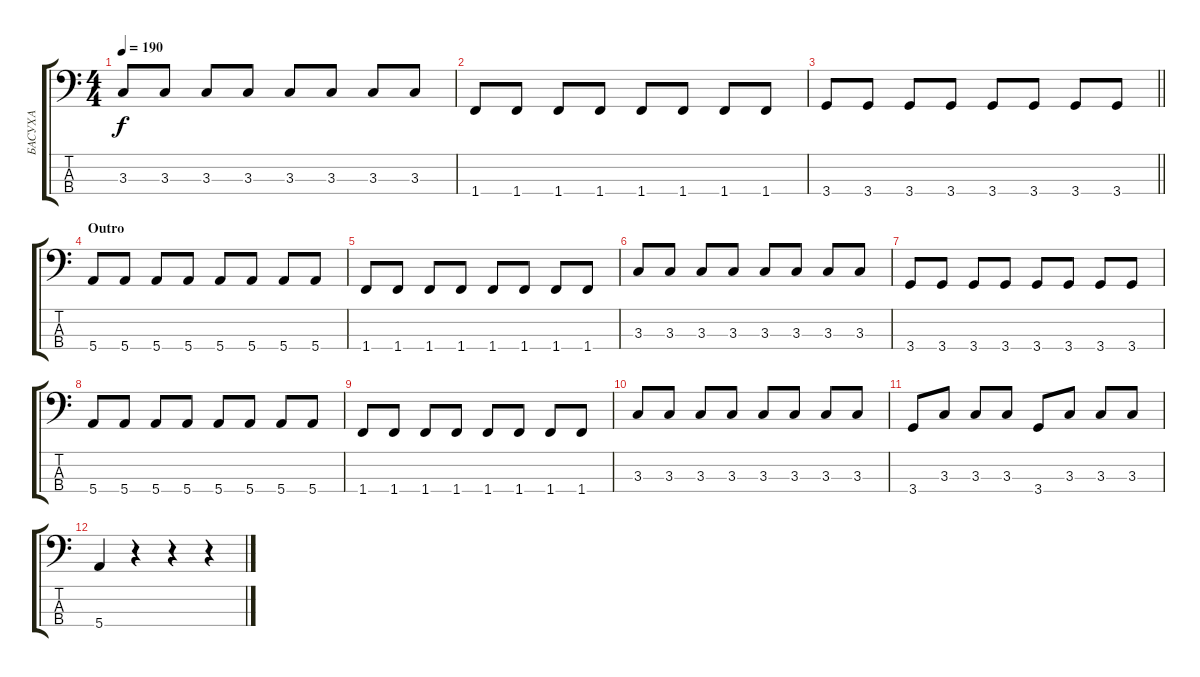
\track ("БАСУХА" "БАСУХА") {instrument electricbasspick}
\staff {score tabs}
\tuning (G2 D2 A1 E1) {hide}
\ts (4 4)
\tempo 190
\clef f4
\ks c
3.3.8{dy f} 3.3.8 3.3.8 3.3.8 3.3.8 3.3.8 3.3.8 3.3.8 |
1.4.8 1.4.8 1.4.8 1.4.8 1.4.8 1.4.8 1.4.8 1.4.8 |
\barLineRight lightlight
3.4.8 3.4.8 3.4.8 3.4.8 3.4.8 3.4.8 3.4.8 3.4.8 |
\section ("" "Outro")
5.4.8 5.4.8 5.4.8 5.4.8 5.4.8 5.4.8 5.4.8 5.4.8 |
1.4.8 1.4.8 1.4.8 1.4.8 1.4.8 1.4.8 1.4.8 1.4.8 |
3.3.8 3.3.8 3.3.8 3.3.8 3.3.8 3.3.8 3.3.8 3.3.8 |
3.4.8 3.4.8 3.4.8 3.4.8 3.4.8 3.4.8 3.4.8 3.4.8 |
5.4.8 5.4.8 5.4.8 5.4.8 5.4.8 5.4.8 5.4.8 5.4.8 |
1.4.8 1.4.8 1.4.8 1.4.8 1.4.8 1.4.8 1.4.8 1.4.8 |
3.3.8 3.3.8 3.3.8 3.3.8 3.3.8 3.3.8 3.3.8 3.3.8 |
3.4.8 3.3.8 3.3.8 3.3.8 3.4.8 3.3.8 3.3.8 3.3.8 |
5.4.4 r.4 r.4 r.4
